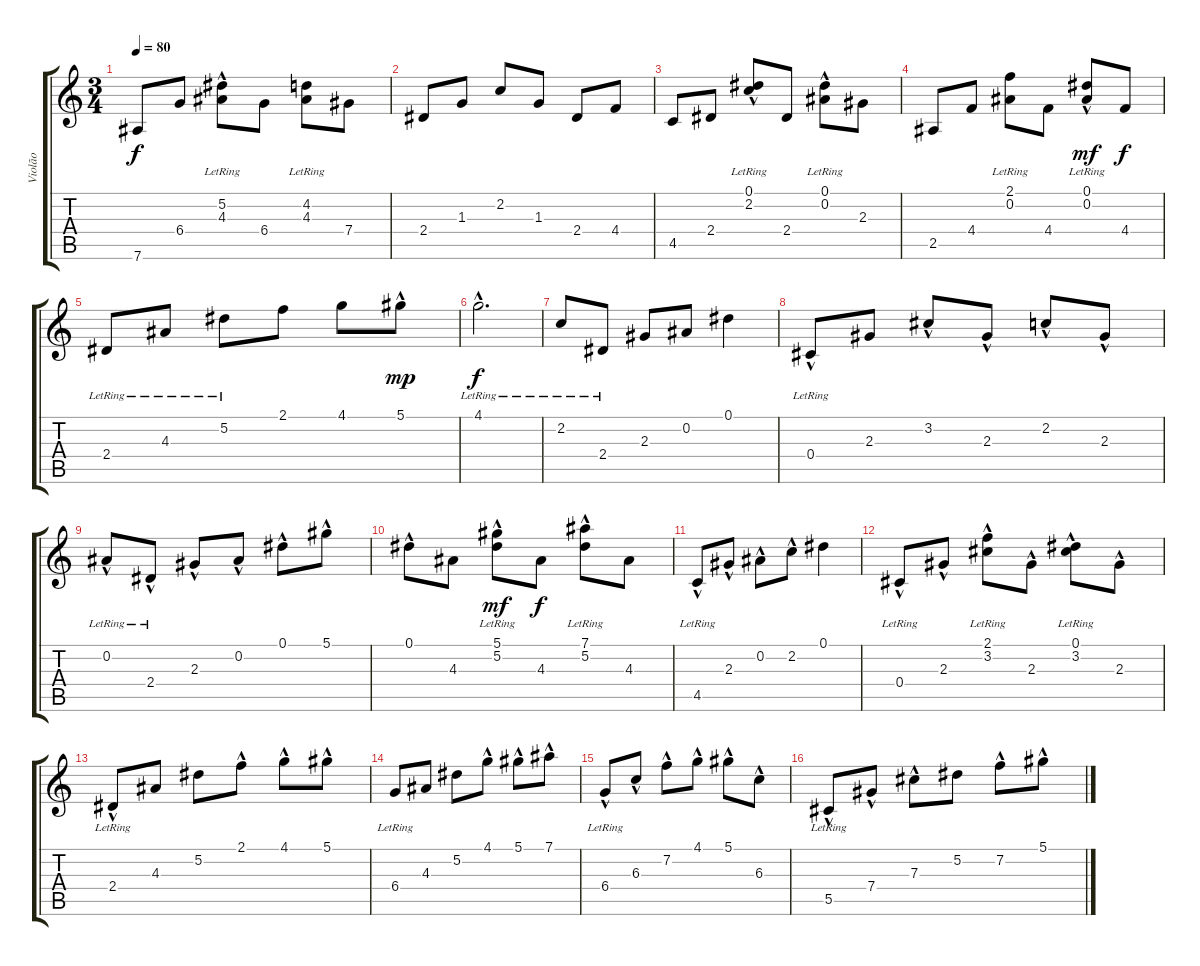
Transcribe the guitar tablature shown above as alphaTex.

\track ("Violão" "Violão") {instrument acousticguitarnylon}
\staff {score tabs}
\tuning (Eb4 Bb3 Gb3 Db3 Ab2 Eb2) {hide}
\ts (3 4)
\tempo 80
\clef g2
\ks c
7.6.8{dy f} 6.4.8 (5.2{hac lr} 4.3{lr}).8 6.4.8 (4.2{lr} 4.3{lr}).8 7.4.8 |
2.4.8 1.3.8 2.2.8 1.3.8 2.4.8 4.4.8 |
4.5.8 2.4.8 (0.1{hac lr} 2.2{hac lr}).8 2.4.8 (0.1{hac lr} 0.2{hac lr}).8 2.3.8 |
2.5.8 4.4.8 (2.1{lr} 0.2{lr}).8 4.4.8 (0.1{hac lr} 0.2{lr}).8{dy mf} 4.4.8{dy f} |
2.4{lr}.8 4.3{lr}.8 5.2{lr}.8 2.1.8 4.1.8 5.1{hac}.8{dy mp} |
4.1{hac lr}.2{d dy f} |
2.2{lr}.8 2.4{lr}.8 2.3.8 0.2.8 0.1.4 |
0.4{hac lr}.8 2.3.8 3.2{hac}.8 2.3{hac}.8 2.2{hac}.8 2.3{hac}.8 |
0.2{hac lr}.8 2.4{hac lr}.8 2.3{hac}.8 0.2{hac}.8 0.1{hac}.8 5.1{hac}.8 |
0.1{hac}.8 4.3.8 (5.1{hac lr} 5.2{hac lr}).8{dy mf} 4.3.8{dy f} (7.1{hac lr} 5.2{hac lr}).8 4.3.8 |
4.5{hac lr}.8 2.3{hac}.8 0.2{hac}.8 2.2{hac}.8 0.1.4 |
0.4{hac lr}.8 2.3{hac}.8 (2.1{hac lr} 3.2{hac lr}).8 2.3{hac}.8 (0.1{hac lr} 3.2{hac lr}).8 2.3{hac}.8 |
2.4{hac lr}.8 4.3.8 5.2.8 2.1{hac}.8 4.1{hac}.8 5.1{hac}.8 |
6.4{lr}.8 4.3.8 5.2.8 4.1{hac}.8 5.1{hac}.8 7.1{hac}.8 |
6.4{hac lr}.8 6.3{hac}.8 7.2{hac}.8 4.1{hac}.8 5.1{hac}.8 6.3{hac}.8 |
5.5{hac lr}.8 7.4{hac}.8 7.3{hac}.8 5.2.8 7.2{hac}.8 5.1{hac}.8
